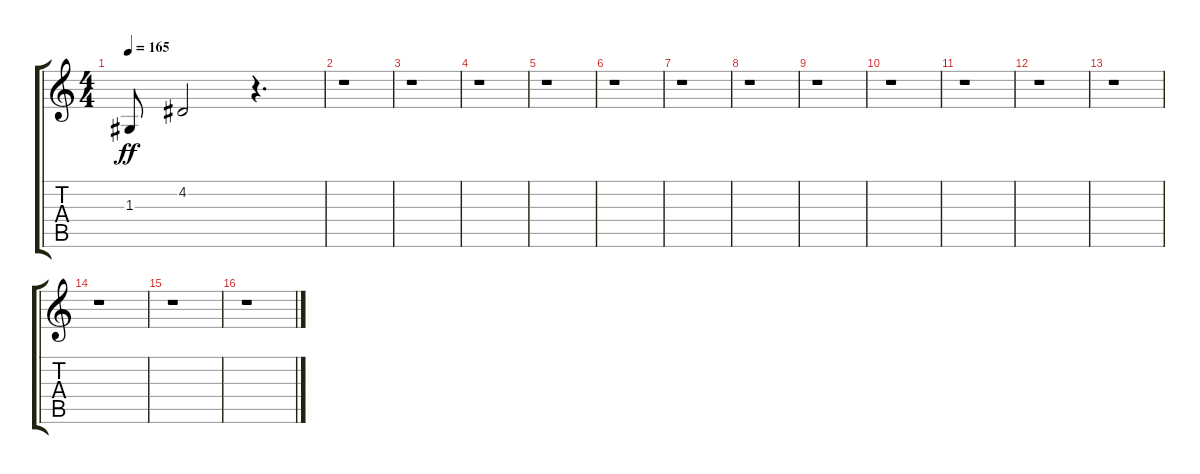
\track (" " " ") {instrument electricpiano1}
\staff {score tabs}
\tuning (E4 B3 G3 D3 A2 E2) {hide}
\ts (4 4)
\tempo 165
\clef g2
\ks c
1.3.8{dy ff} 4.2.2 r.4{d} |
r.1 |
r.1 |
r.1 |
r.1 |
r.1 |
r.1 |
r.1 |
r.1 |
r.1 |
r.1 |
r.1 |
r.1 |
r.1 |
r.1 |
r.1
